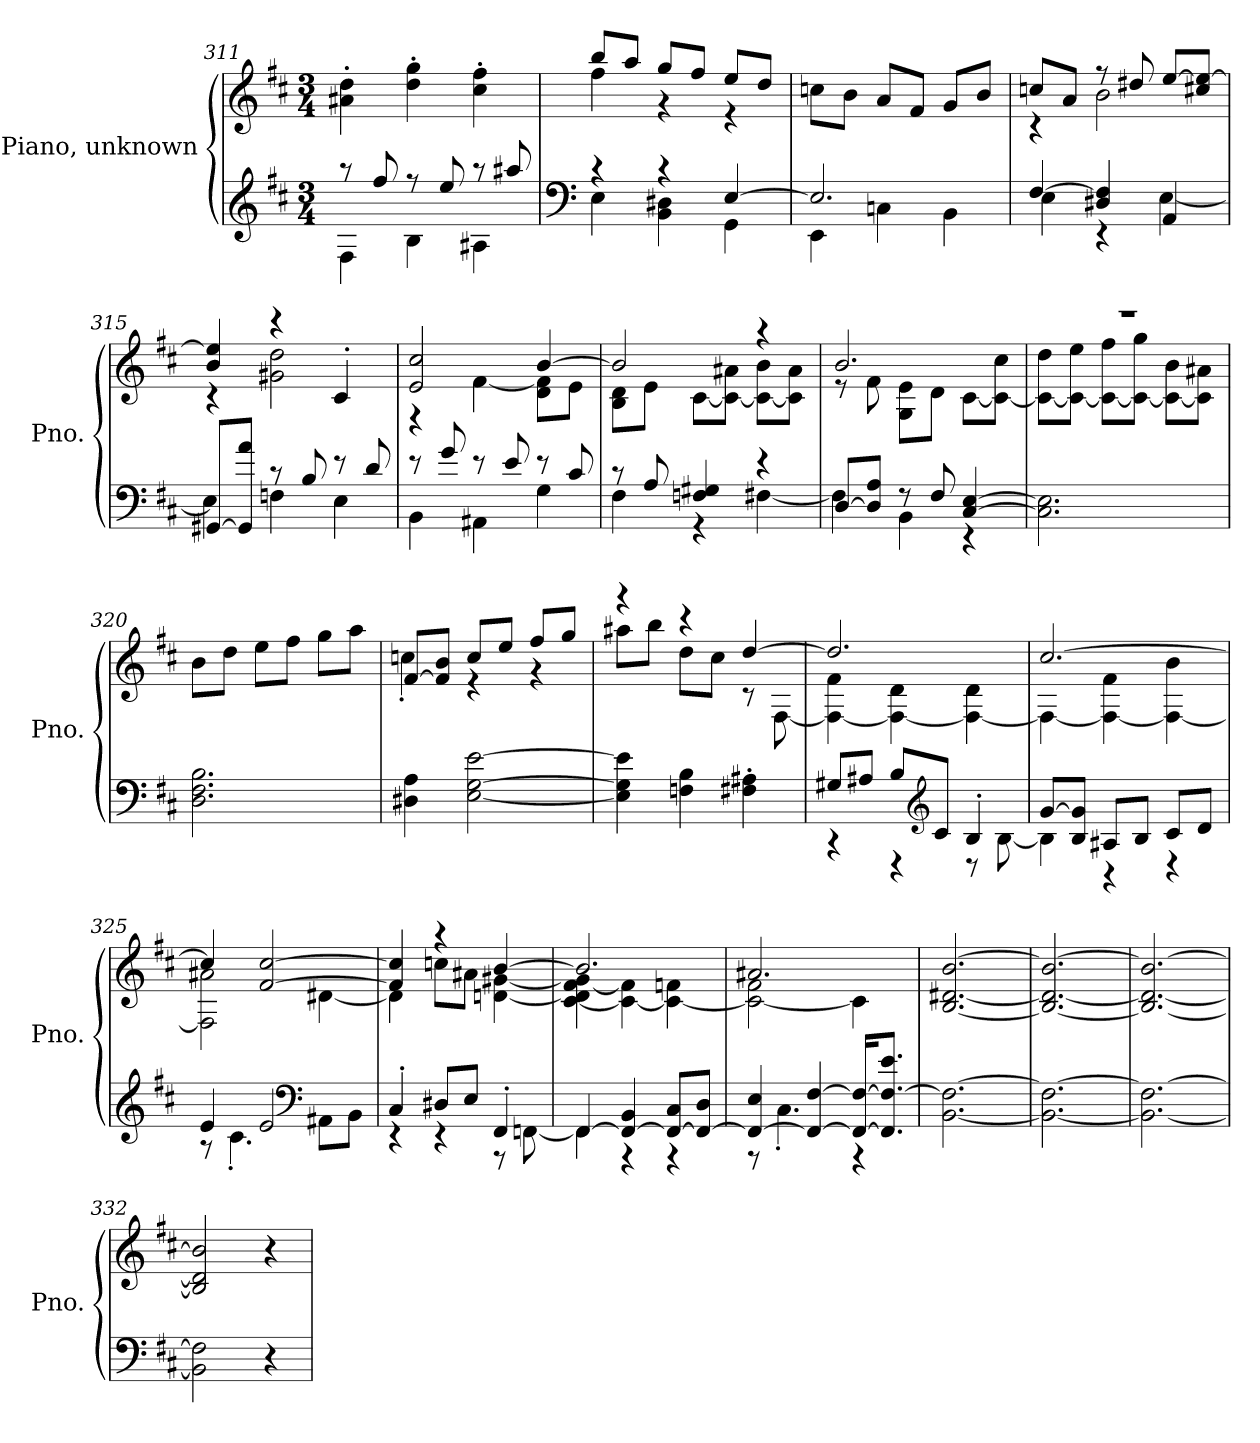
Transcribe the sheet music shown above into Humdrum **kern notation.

**kern	**kern
*part1	*part1
*staff2	*staff1
*I"Piano, unknown	*
*I'Pno.	*
*clefG2	*clefG2
*k[f#c#]	*k[f#c#]
*M3/4	*M3/4
=311	=311
*^	*
8r	4F#\	4a#X\' 4dd\'
8ff#/	.	.
8r	4B\	4dd\' 4gg\'
8ee/	.	.
8r	4A#X\	4cc#\' 4ff#\'
8aa#X/	.	.
=312	=312	=312
*clefF4	*	*
*	*	*^
4r	4E\	8bb/L	4ff#\
.	.	8aa/J	.
4r	4BB\ 4D#X\	8gg/L	4r
.	.	8ff#/J	.
[4E/	4GG\	8ee/L	4r
.	.	8dd/J	.
*	*	*v	*v
=313	=313	=313
2.E/]	4EE\	8ccn\L
.	.	8b\J
.	4Cn\	8a/L
.	.	8f#/J
.	4BB\	8g/L
.	.	8b/J
!!LO:LB:g=z
=314	=314	=314
*	*	*^
[4F#/	4E\	8ccn/L	4r
.	.	8a/J	.
4D#X/ 4F#/]	4r	8r	2b\
.	.	8dd#X/	.
4AA/	[4E\	[8ee/L	.
.	.	8cc#X/ 8ee/_J	.
=315	=315	=315	=315
[8GG#X/L	4E\]	4b/ 4ee/]	4r
8GG#/] 8a/J	.	.	.
8r	4Fn\	4r	2g#X\ 2dd\
8B/	.	.	.
8r	4E\	4c#'/	.
8d/	.	.	.
=316	=316	=316	=316
8r	4BB\	2e/ 2cc#/	4r
8g/	.	.	.
8r	4AA#X\	.	[4f#\
8e/	.	.	.
8r	4G\	[4b/	8d\ 8f#\]L
8c#/	.	.	8e\J
=317	=317	=317	=317
8r	4F#\	2b/]	8B\ 8d\L
8A/	.	.	8e\J
4Fn/ 4G#X/	4r	.	[8c#\L
.	.	.	8c#\_ 8a#X\J
4r	[4F#X\	4r	8c#\_ 8b\L
.	.	.	8c#\] 8a#\J
!!LO:LB:g=z	!!
=318	=318	=318	=318
[8D/L	4F#\]	2.b/	8r
8D/] 8A/J	.	.	8f#\
8r	4BB\	.	8G\ 8e\L
8F#/	.	.	8d\J
[4C#/ [4E/	4r	.	[8c#\L
.	.	.	8c#\_ 8cc#\J
*v	*v	*	*
=319	=319	=319
2.C#\] 2.E\]	2.r	8c#\_ 8dd\L
.	.	8c#\_ 8ee\J
.	.	8c#\_ 8ff#\L
.	.	8c#\_ 8gg\J
.	.	8c#\_ 8b\L
.	.	8c#\] 8a#X\J
*	*v	*v
=320	=320
2.D\ 2.F#\ 2.B\	8b\L
.	8dd\J
.	8ee\L
.	8ff#\J
.	8gg\L
.	8aa\J
=321	=321
*	*^
4D#X\ 4A\	[8f#/L	4ccn'\
.	8f#/] 8b/J	.
[2E\ [2G\ [2e\	8cc/L	4r
.	8ee/J	.
.	8ff#/L	4r
.	8gg/J	.
=322	=322	=322
4E\] 4G\] 4e\]	4r	8aa#X\L
.	.	8bb\J
4Fn\ 4B\	4r	8dd\L
.	.	8cc#\J
4F#X\' 4A#X\'	[4dd/	8r
.	.	[8F#\
!!LO:LB:g=z	!!
=323	=323	=323
*^	*	*
8G#X/L	4r	2.dd/]	4F#\_ 4f#\
8A#X/J	.	.	.
8B/L	4r	.	4F#\_ 4d\
*clefG2	*	*	*
8c#/J	.	.	.
4B'/	8r	.	4F#\_ 4d\
.	[8B\	.	.
=324	=324	=324	=324
[8g/L	4B\]	[2.cc#/	4F#\_
8B/ 8g/]J	.	.	.
8A#X/L	4r	.	4F#\_ 4f#\
8B/J	.	.	.
8c#/L	4r	.	4F#\_ 4b\
8d/J	.	.	.
=325	=325	=325	=325
4e/	8r	4cc#/]	2F#\] 2a#X\
.	4.c#'\	.	.
2e/	.	[2f#/ [2cc#/	.
*clefF4	*	*	*
.	8AA#X\L	.	[4d#X\
.	8BB\J	.	.
=326	=326	=326	=326
4C#'/	4r	4f#/] 4cc#/]	4d#\]
8D#X/L	4r	4r	8ccn\L
8E/J	.	.	8a#X\J
4FF#'/	8r	[4b/	[4dn\ [4g#X\
.	[8FFn\	.	.
!!LO:PB:g=z	!!
=327	=327	=327	=327
[4FF#/	4FF\]	2.b/]	[4c#\ 4d\] [4f#\ 4g#\]
4FF#/_ 4BB/	4r	.	4c#\_ 4f#\]
8FF#/_ 8C#/L	4r	.	4c#\_ 4fn\
8FF#/_ 8D/J	.	.	.
=328	=328	=328	=328
4FF#/_ 4E/	8r	2.a#X/	2c#\_ 2f#\
.	4.C#'\	.	.
4FF#/_ [4F#/	.	.	.
16FF#/_ 16F#/_KL	4r	.	4c#\]
8.FF#/] 8.F#/_ 8.e/J	.	.	.
*v	*v	*	*
*	*v	*v
=329	=329
[2.BB\ 2.F#\_	[2.B/ [2.d#X/ [2.b/
=330	=330
2.BB\_ 2.F#\_	2.B/_ 2.d#/_ 2.b/_
=331	=331
2.BB\_ 2.F#\_	2.B/_ 2.d#/_ 2.b/_
=332	=332
2BB\] 2F#\]	2B/] 2d#/] 2b/]
4r	4r
=	=
*-	*-
